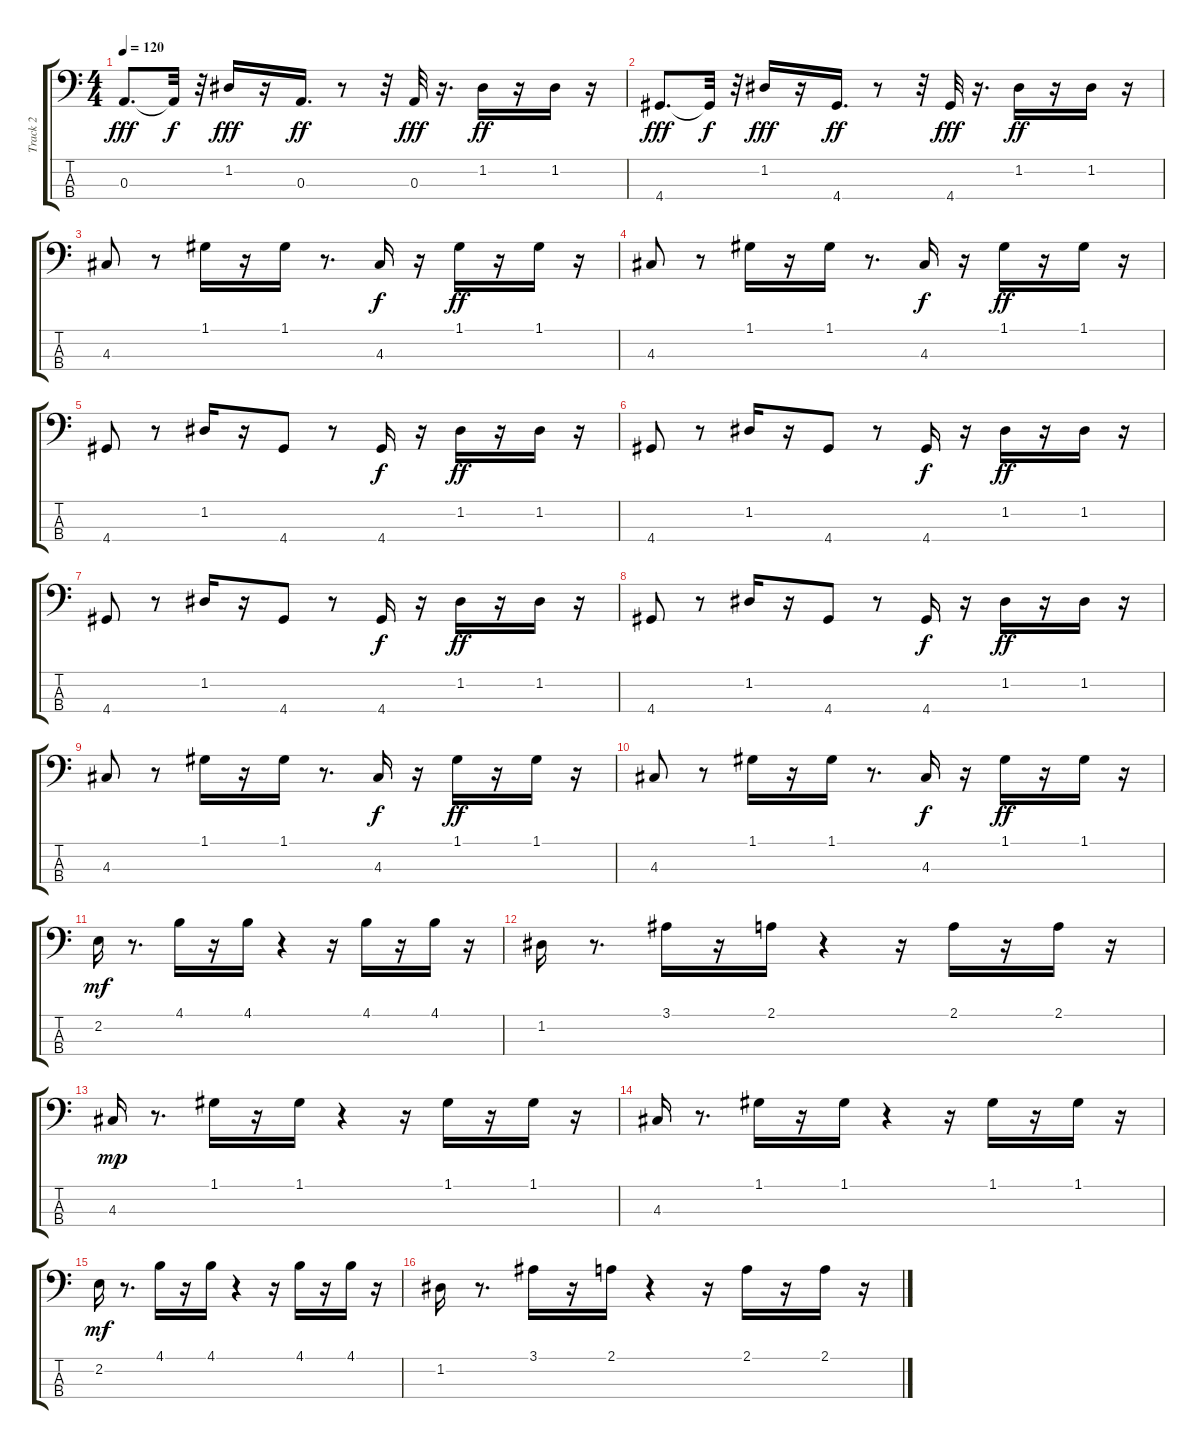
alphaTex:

\track ("Track 2" "Track 2") {instrument electricbassfinger}
\staff {score tabs}
\tuning (G2 D2 A1 E1) {hide}
\ts (4 4)
\tempo 120
\clef f4
\ks c
0.3.8{d dy fff} 0.3{t}.32{dy f} r.32 1.2.16{dy fff} r.16 0.3.16{d dy ff} r.8 r.32 0.3.32{dy fff} r.16{d} 1.2.16{dy ff} r.16 1.2.16 r.16 |
4.4.8{d dy fff} 4.4{t}.32{dy f} r.32 1.2.16{dy fff} r.16 4.4.16{d dy ff} r.8 r.32 4.4.32{dy fff} r.16{d} 1.2.16{dy ff} r.16 1.2.16 r.16 |
4.3.8 r.8 1.1.16 r.16 1.1.16 r.8{d} 4.3.16{dy f} r.16 1.1.16{dy ff} r.16 1.1.16 r.16 |
4.3.8 r.8 1.1.16 r.16 1.1.16 r.8{d} 4.3.16{dy f} r.16 1.1.16{dy ff} r.16 1.1.16 r.16 |
4.4.8 r.8 1.2.16 r.16 4.4.8 r.8 4.4.16{dy f} r.16 1.2.16{dy ff} r.16 1.2.16 r.16 |
4.4.8 r.8 1.2.16 r.16 4.4.8 r.8 4.4.16{dy f} r.16 1.2.16{dy ff} r.16 1.2.16 r.16 |
4.4.8 r.8 1.2.16 r.16 4.4.8 r.8 4.4.16{dy f} r.16 1.2.16{dy ff} r.16 1.2.16 r.16 |
4.4.8 r.8 1.2.16 r.16 4.4.8 r.8 4.4.16{dy f} r.16 1.2.16{dy ff} r.16 1.2.16 r.16 |
4.3.8 r.8 1.1.16 r.16 1.1.16 r.8{d} 4.3.16{dy f} r.16 1.1.16{dy ff} r.16 1.1.16 r.16 |
4.3.8 r.8 1.1.16 r.16 1.1.16 r.8{d} 4.3.16{dy f} r.16 1.1.16{dy ff} r.16 1.1.16 r.16 |
2.2.16{dy mf} r.8{d} 4.1.16 r.16 4.1.16 r.4 r.16 4.1.16 r.16 4.1.16 r.16 |
1.2.16 r.8{d} 3.1.16 r.16 2.1.16 r.4 r.16 2.1.16 r.16 2.1.16 r.16 |
4.3.16{dy mp} r.8{d} 1.1.16 r.16 1.1.16 r.4 r.16 1.1.16 r.16 1.1.16 r.16 |
4.3.16 r.8{d} 1.1.16 r.16 1.1.16 r.4 r.16 1.1.16 r.16 1.1.16 r.16 |
2.2.16{dy mf} r.8{d} 4.1.16 r.16 4.1.16 r.4 r.16 4.1.16 r.16 4.1.16 r.16 |
1.2.16 r.8{d} 3.1.16 r.16 2.1.16 r.4 r.16 2.1.16 r.16 2.1.16 r.16
